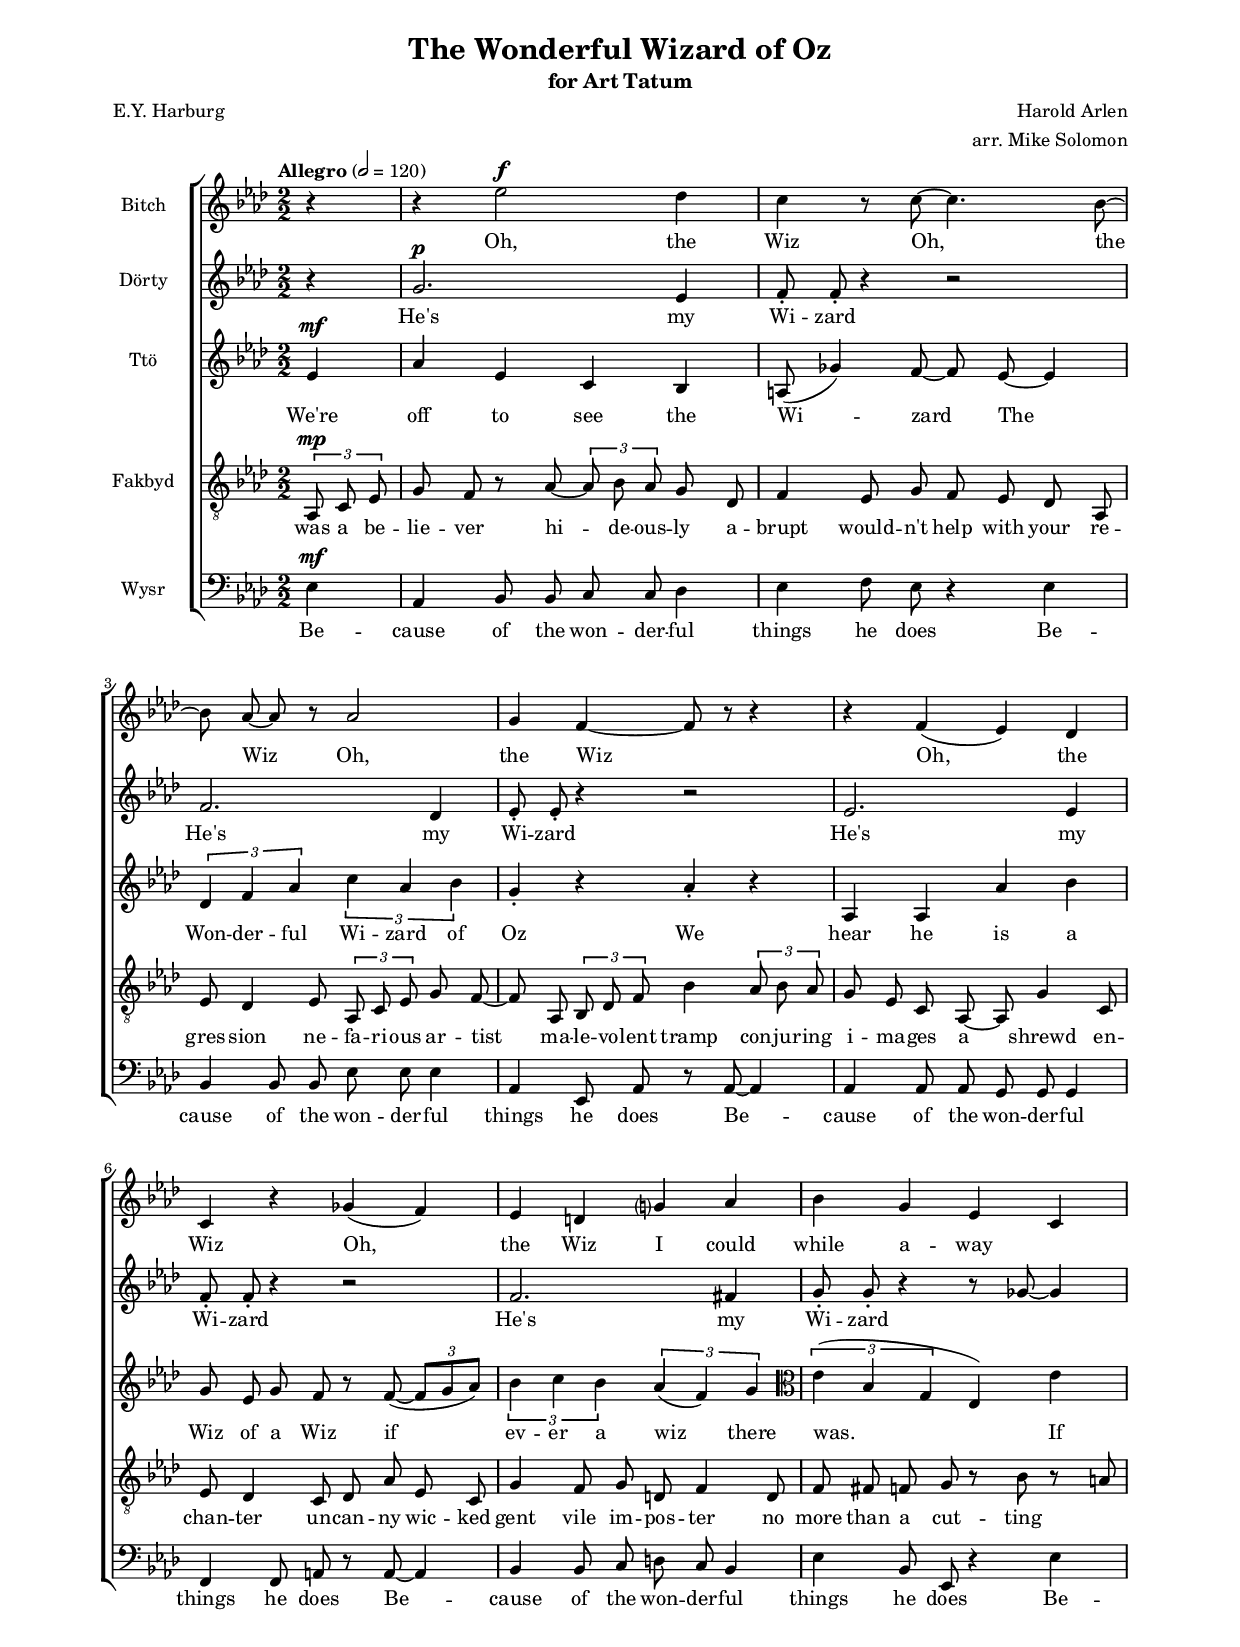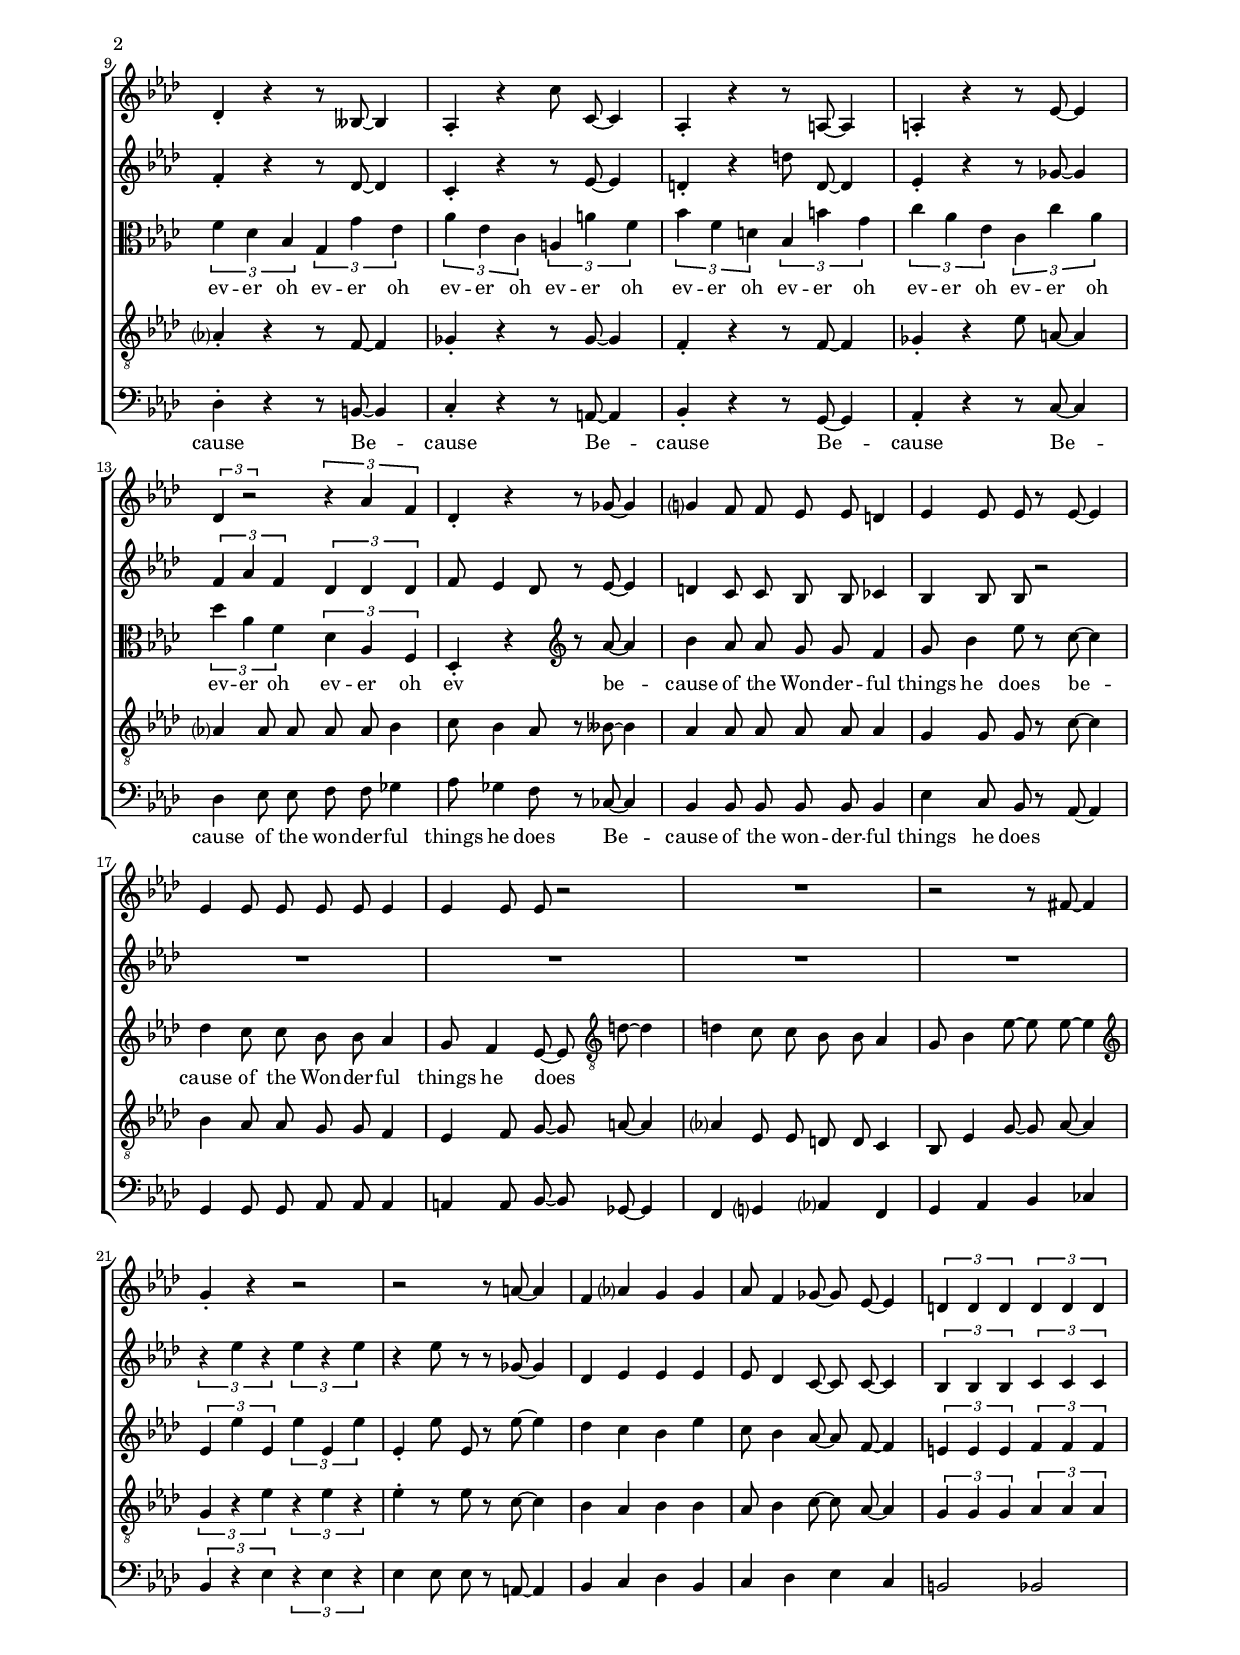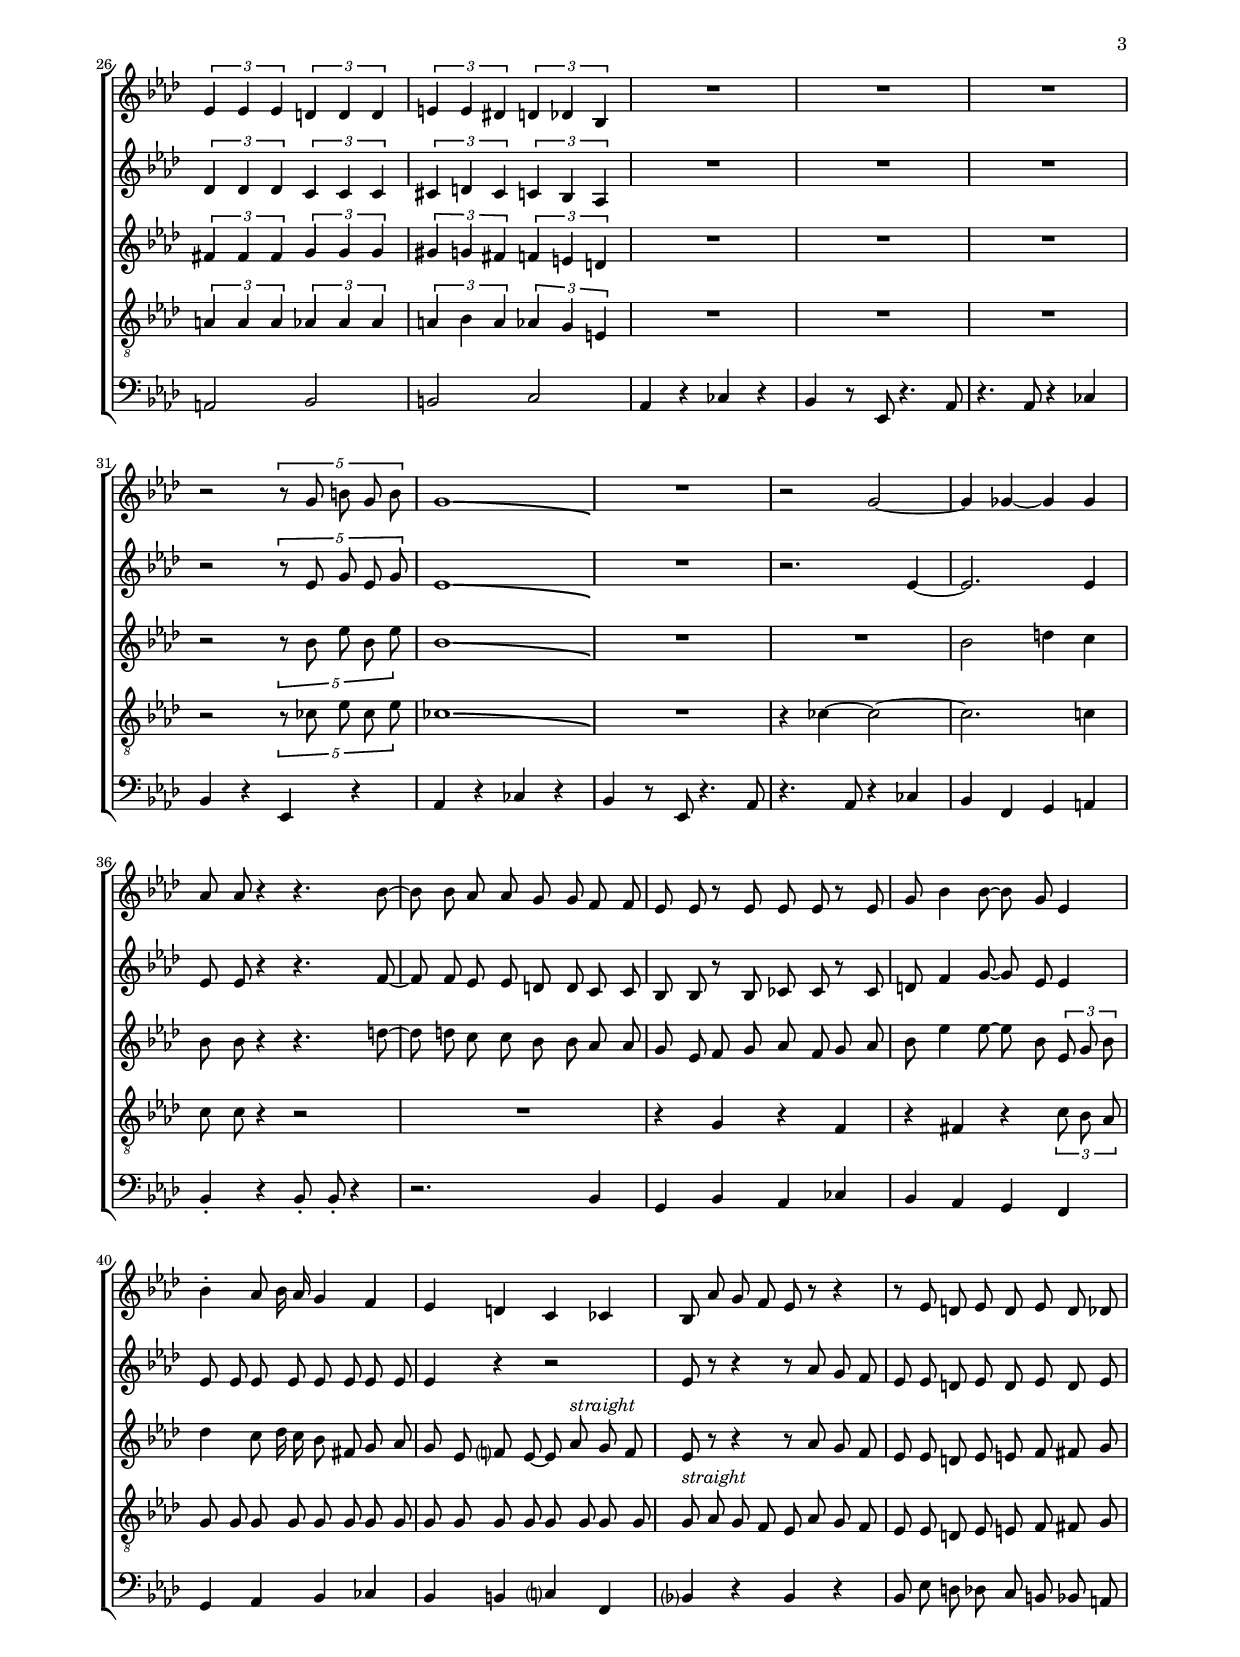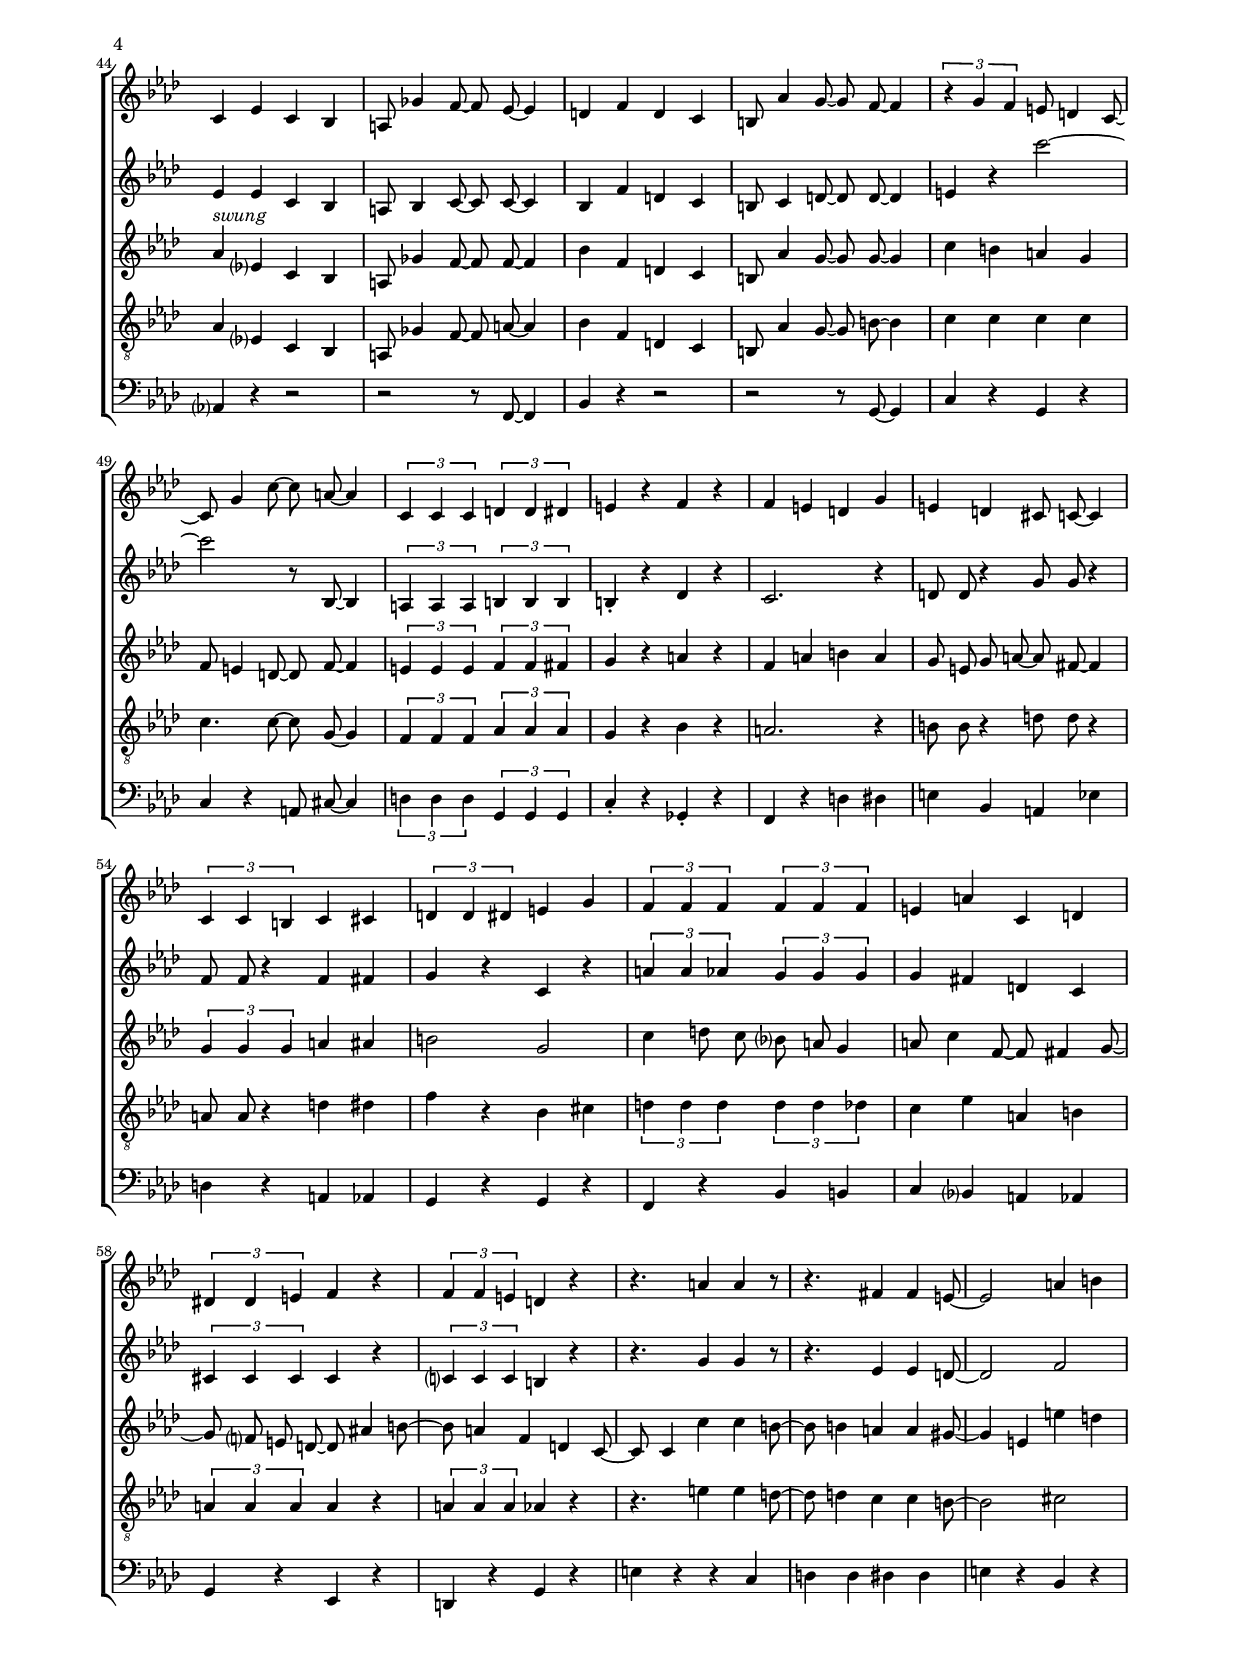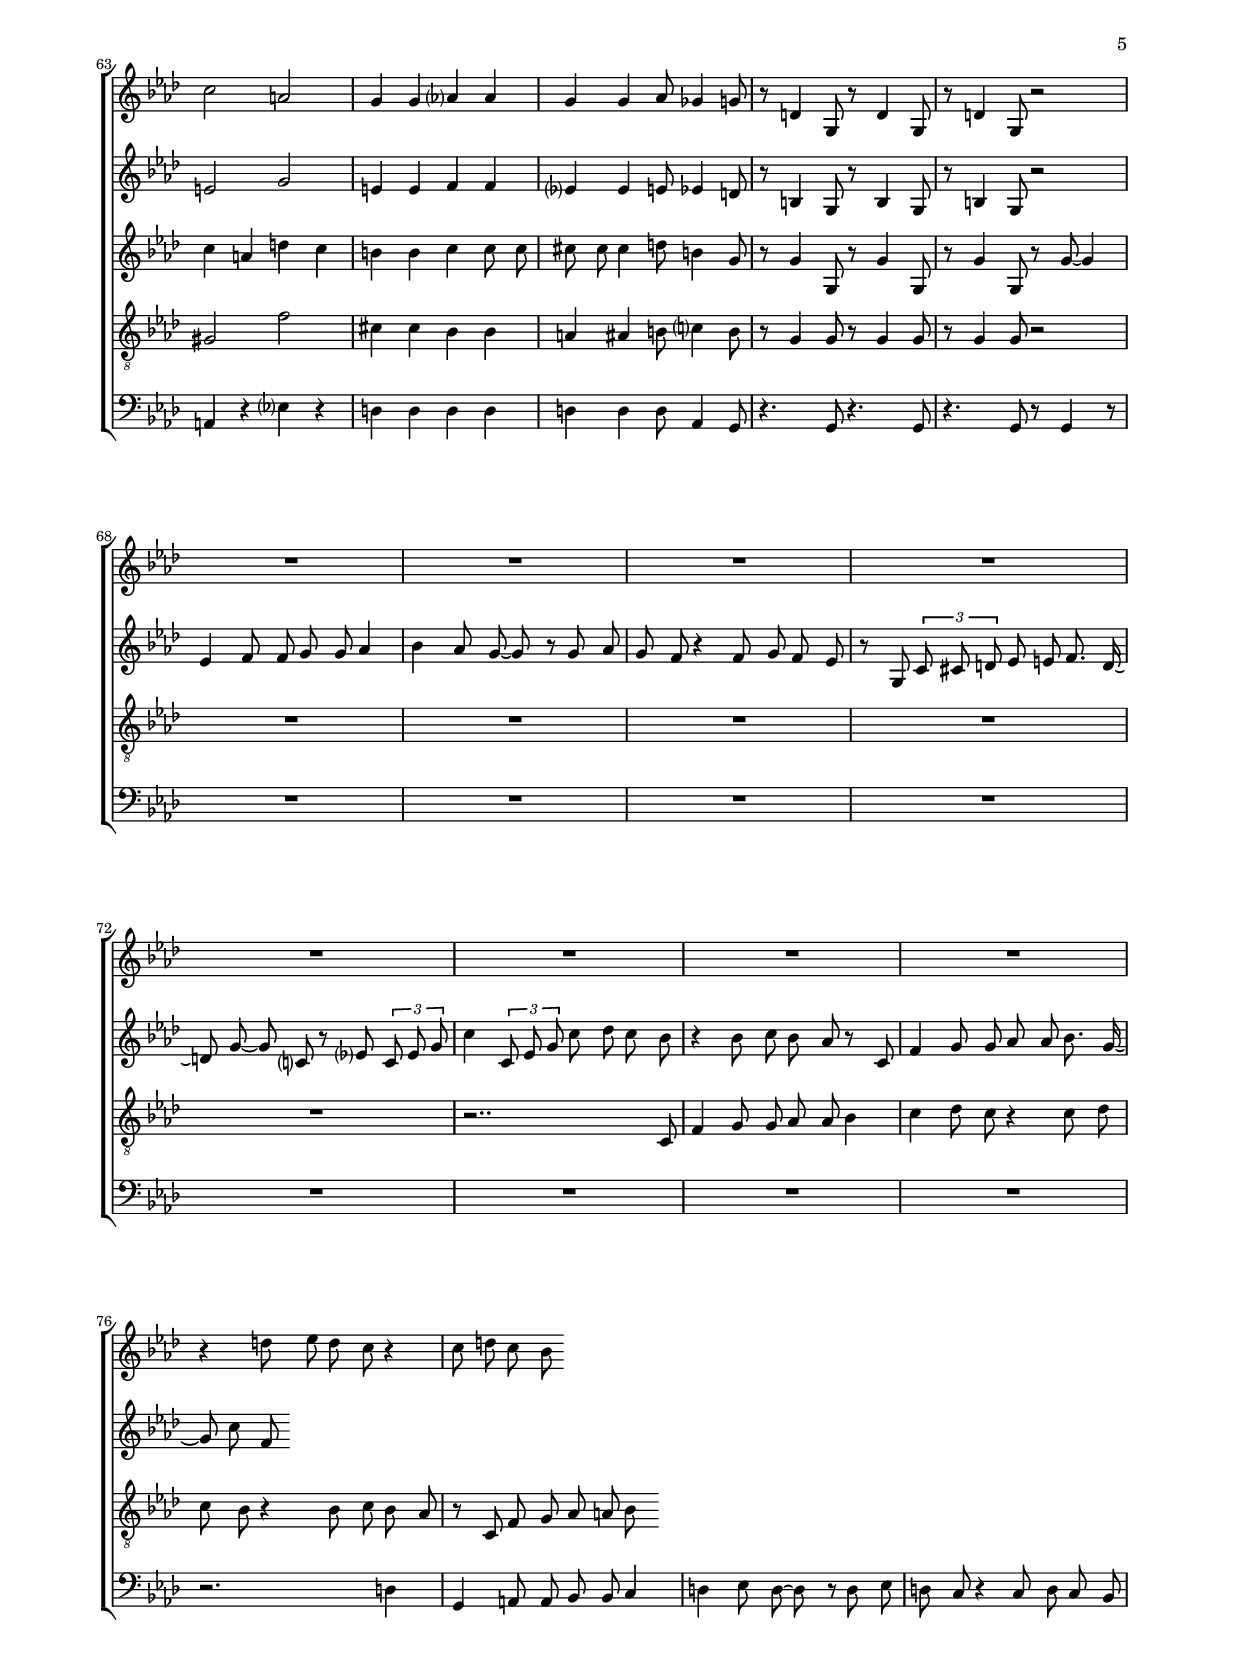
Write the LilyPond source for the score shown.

\version "2.17.0"
\include "defs-devel.ly"
\paper {
  footnote-separator-markup = \markup { \column { " "\override #`(span-factor . 1/5) { \draw-hline } }}
  footnote-padding = 5\mm
  top-system-spacing = #'((basic-distance . 1) (minimum-distance . 0) (padding . 1) (stretchability . 40))
  bottom-system-spacing = #'((basic-distance . 1) (minimum-distance . 0) (padding . 1) (stretchability . 50))
  ragged-right = ##f
  left-margin = 0.75\in
  right-margin = 0.75\in
  top-margin = 0.5\in
  bottom-margin = 0.6\in
  ragged-last-bottom = ##f
  %max-systems-per-page = #2
}

%#(ly:set-option 'point-and-click #f)

% oh the wiz is 5 halves in the space of three { x4 oh2 the4 wiz4 }

straight = \markup \italic "straight"
swung = \markup \italic "swung"

MyRed = \Red
MyBlack = \Black
myred = \once \override NoteHead.color = #red
myblack = \revert NoteHead.color
%MyRed = \revert NoteHead.color
%MyBlack = \revert NoteHead.color
%myred = \revert NoteHead.color
%myblack = \revert NoteHead.color

\header {
  title = "The Wonderful Wizard of Oz" %(1)"
  subtitle = \markup { for Art Tatum }
  composer = "Harold Arlen"
  poet = "E.Y. Harburg"
  arranger = "arr. Mike Solomon"
}

nothing = {}

marks = {
  \time 2/2
  \tempo "Allegro" 2=120
  \partial 4
}

prefatoryMatter = {
  \key aes \major
  #(set-accidental-style 'modern-cautionary)
}

soprano = \relative c'' { \autoBeamOff
  \prefatoryMatter
  r4 |
  r4 ees2^\f des4 |
  c4 \lo r8 \sh c ~ \lod c4. \sh bes8 ~ |
  \lo bes \sh aes ~ \lo aes \sh r aes2 |
  g4 f ~ \lo f8 \sh r8 r4 |
  r4 f ( ees ) des4 |
  c4 r4 ges' ( f ) |
  ees4 d4 g4 aes |
  bes g ees c |
  des-. r \lo r8 \sh beses ~ beses4 |
  aes-. r \lo c'8 \sh c,8 ~  c4 |
  aes-. r \lo r8 \sh a8 ~  a4 |
  a4-. r \lo r8 \sh ees'8 ~  ees4 |
  \times 2/3 { des4 r2 } \times 2/3 { r4 aes' f } |
  des4-. r \lo r8 \sh ges ~ ges4 |
  g4 \lo f8 \sh f8 \lo ees8 \sh ees d4 |
  ees4 \lo ees8 \sh ees8 \lo r \sh ees ~ ees4 |
  ees4 \lo ees8 \sh ees \lo ees \sh ees ees4 |
  ees4 \lo ees8 \sh ees r2 |
  R1 |
  r2 \lo r8 \sh fis ~ fis4 |
  g4-. r r2 |
  r2 \lo r8 \sh a8 ~ a4 |
  f4 aes g g |
  \lo aes8 f4 \sh ges8 ~ \lo ges8 \sh ees8 ~ ees4 |
  \times 2/3 { d4 d d } \times 2/3 { d d d } |
  \times 2/3 { ees4 ees ees } \times 2/3 { d d d } |
  \times 2/3 { e e dis } \times 2/3 { d des bes } |
  R1*3 |
  r2 \times 4/5 { r8 g' b g b } |
  g1-\bendAfter #-3 |
  R1 |
  r2 g ~ |
  g4 ges ~ ges ges4 |
  \lo aes8 \sh aes8 r4 \lod r4. \sh bes8 ~ |
  \lo bes \sh bes \lo aes \sh aes \lo g \sh g \lo f \sh f |
  \lo ees \sh ees \lo r \sh ees  \lo ees \sh ees \lo r \sh ees |
  \lo g bes4 \sh bes ~ \lo bes \sh g ees4 |
  bes'4-. aes8 bes16 aes g4 f |
  ees d c ces |
  bes8 aes' g f ees r r4 |
  r8 ees d ees d ees d des |
  c4 ees c bes |
  \lo a8 ges'4 \sh f8 ~ \lo f \sh ees ~ ees4 |
  d4 f d c |
  \lo b8 aes'4 \sh g8 ~ \lo g  \sh f ~ f4 |
  \times 2/3 { r4 g f } \lo e d4 \sh c ~ |
  \lo c g'4 \sh c ~ \lo c \sh a ~ a4 |
  \times 2/3 { c, c c } \times 2/3 { d d dis } |
  e4 r f r |
  f e d g |
  e d \lo cis8 \sh c8 ~ c4 |
  \times 2/3 { c c b } c cis |
  \times 2/3 { d d dis } e g |
  \times 2/3 { f4 f4 f } \times 2/3 { f f f } |
  e4 a c, d |
  \times 2/3 { dis dis e } f4 r |
  \times 2/3 { f f e } d r |
  \lod r4. a'4 a \sh r8 |
  \lod r4. fis4 fis \sh e8 ~ |
  e2 a4 b |
  c2 a |
  g4 g aes aes | %<cis e g b>
  g g \lo aes8 ges4 \sh g8 |
  \lo r8 d4 \sh g,8 \lo r8 d'4 \sh g,8 |
  \lo r8 d'4 \sh g,8 r2 |
  R1*8 |
  r4 \lo d''8 \sh ees \lo d \sh c r4 |
  \lo c8 \sh d \lo c \sh bes
}

sopranoWords = \lyricmode {
  \repeat unfold 5 { Oh, the Wiz }
  I could while a -- way
}

mezzo = \relative c'' { \autoBeamOff
  \prefatoryMatter
  r4 |
  g2.^\p ees4 |
  \lo f8-. \sh f8-. r4 r2 |
  f2. des4 |
  \lo ees8-. \sh ees8-. r4 r2 |
  ees2. ees4 |
  \lo f8-. \sh f8-. r4 r2 |
  f2. fis4 |
  \lo g8-. \sh g8-. r4 \lo r8 \sh ges ~ ges4 |
  f-. r \lo r8 \sh des ~ des4 |
  c4-. r \lo r8 \sh ees ~ ees4 |
  d4-. r \lo d'8 \sh d, ~ d4 |
  ees-. r \lo r8 \sh ges ~ ges4 |
  \times 2/3 { f4 aes f } \times 2/3 { des des des } |
  \lo f8 ees4 \sh des8 \lo r8 \sh ees ~ ees4 |
  d4 \lo c8 \sh c8 \lo bes8 \sh bes ces4 |
  bes4 \lo bes8 \sh bes8 r2 |
  R1 |
  R |
  R |
  R1 |
  \times 2/3 { r4 ees' r } \times 2/3 { ees r ees } |
  r4 \lo ees8 \sh r8 \lo r \sh ges,8 ~ ges4 |
  des4 ees ees ees |
  \lo ees8 des4 \sh c8 ~ \lo c \sh c8 ~ c4 |
  \times 2/3 { bes bes bes } \times 2/3 { c c c } |
  \times 2/3 { des des des } \times 2/3 { c c c } |
  \times 2/3 { cis d cis } \times 2/3 { c bes aes } |
  R1*3 |
  r2 \times 4/5 { r8 ees' g ees g } |
  ees1-\bendAfter #-3 |
  R1 |
  r2. ees4 ~ |
  ees2. ees4 |
  \lo ees8 \sh ees8 r4 \lod r4. \sh f8 ~ |
  \lo f8 \sh f \lo ees \sh ees \lo d \sh d \lo c \sh c |
  \lo bes8 \sh bes \lo r \sh bes \lo ces \sh ces \lo r \sh ces |
  \lo d f4 \sh g ~ \lo g \sh ees ees4 |
  \lo ees8 \sh ees \lo ees \sh ees \lo ees \sh ees \lo ees \sh ees |
  ees4 r r2 |
  ees8 r r4 r8 aes g f |
  ees ees d ees d ees d ees |
  ees4 ees c bes |
  \lo a8 bes4 \sh  c8 ~ \lo c \sh c ~ c4 |
  bes4 f' d c |
  \lo b8 c4 \sh d8 ~ \lo d  \sh d ~ d4 |
  e4 r c''2 ~ |
  c2 \lo r8 \sh bes,,8 ~ bes4 |
  \times 2/3 { a4 a a } \times 2/3 { b b b } |
  b4-. r des r |
  c2. r4 |
  \lo d8 \sh d8 r4 \lo g8 \sh g8 r4 |
  \lo f8 \sh f8 r4 f fis |
  g r c, r |
  \times 2/3 { a'4 a aes } \times 2/3 { g g g } |
  g4 fis d c |
  \times 2/3 { cis4 cis cis } cis r |
  \times 2/3 { c c c } b r |
  \lod r4. g'4 g \sh r8 |
  \lod r4. ees4 ees4 \sh d8 ~ |
  d2 f |
  e g |
  e4 e f f |
  ees ees \lo e8 ees4 \sh d8 |
  \lo r8 b4 \sh g8 \lo r8 b4 \sh g8 
  \lo r8 b4 \sh g8 r2 |
}

mezzoWords = \lyricmode {
  \repeat unfold 4 { He's my Wi -- zard }
}

alto = \relative c' { \autoBeamOff
  \prefatoryMatter
  %\clef alto 
  ees4^\mf |
  aes4 ees c bes |
  \lo a8 ( ges'4 ) \sh f8 ~ \lo f \sh ees ~ ees4 |
  \times 2/3 { des f aes } \times 2/3 { c aes bes } |
  g-. r aes-. r |
  aes, aes aes' bes |
  \lo g8 \sh ees \lo g \sh f \lo r8 \sh f ~ ( \times 2/3 { f [ g aes ) ] } |
  \times 2/3 { bes4 c bes } \times 2/3 { aes ( f ) g } |
  \clef alto
  \times 2/3 { ees ( bes g } ees ) ees' |
  \times 2/3 { f des bes } \times 2/3 { g g' ees } |
  \times 2/3 { aes ees c } \times 2/3 { a a' f } |
  \times 2/3 { bes f d } \times 2/3 { bes b' g } |
  \times 2/3 { c aes ees } \times 2/3 { c c' aes } |
  \times 2/3 { des aes f } \times 2/3 { des aes f } |
  des-. r \clef treble \lo r8 \sh aes''8 ~ aes4 |
  bes4 \lo aes8 \sh aes g g f4 |
  \lo g8 bes4 \sh ees8  \lo r \sh c ~ c4 |
  des4 \lo c8 \sh c \lo bes \sh bes aes4 |
  \lo g8 f4 \sh ees8 ~ \lo ees8 \clef "treble_8" \sh d ~ d4 |
  d4 \lo c8 \sh c \lo bes \sh bes aes4
  \lo g8 bes4 \sh ees8 ~ \lo ees8 \sh ees ~ ees4 |
  \clef "treble"
  \times 2/3 { ees4 ees' ees, } \times 2/3 { ees' ees, ees' } |
  ees,4-.\lo ees'8 \sh ees,8 \lo r \sh ees'8 ~ ees4 |
  des4 c bes ees |
  \lo c8 bes4 \sh aes8 ~ \lo aes8 \sh f8 ~ f4 |
  \times 2/3 { e4 e e } \times 2/3 { f f f } |
  \times 2/3 { fis fis fis } \times 2/3 { g g g } |
  \times 2/3 { gis g fis } \times 2/3 { f e d } | 
  R1*3 |
    r2 \times 4/5 { r8 bes' ees bes ees } |
  bes1-\bendAfter #-3 |
  R1 |
  R1 |
  bes2 d4 c |
  \lo bes8 \sh bes r4 \lod r4. \sh d8 ~ |
  \lo d8 \sh d \lo c \sh c \lo bes \sh bes \lo aes \sh aes |
  \lo g \sh ees \lo f \sh g \lo aes \sh f \lo g \sh aes |
  \lo bes ees4 \sh ees8 ~ \lo ees \sh bes \times 2/3 { ees, g bes } |
  des4 c8 des16 c \lo bes8 \sh fis \lo g \sh aes |
  \lo g \sh ees \lo f \sh ees ~ ees aes^\straight g f |
  ees r r4 r8 aes g f |
  ees ees d ees e f fis g |
  aes4^\swung ees c bes |
  \lo a8 ges'4 \sh  f8 ~ \lo f \sh f ~ f4 |
  bes4 f d c |
  \lo b8 aes'4 \sh g8 ~ \lo g  \sh g ~ g4 |
  c4 b a g |
  \lo f8 e4 \sh d8 ~ \lo d \sh f ~ f4 |
  \times 2/3 { e e e } \times 2/3 { f f fis } |
  g4 r a r |
  f a b a |
  \lo g8 \sh e \lo g8 \sh a ~ \lo a \sh fis ~ fis4 |
  \times 2/3 { g g g } a ais |
  b2 g |
  c4 \lo d8 \sh c \lo bes \sh a g4 |
  \lo a8 c4 \sh f,8 ~ \lo f fis4 \sh g ~ |
  \lo g \sh f \lo e \sh d ~ \lo d ais'4 \sh b ~ |
  \lo b8 a4 f d \sh c ~ |
  \lo c c4 c' c \sh b8 ~ |
  \lo b b4 a a \sh gis8 ~ |
  gis4 e e' d |
  c a d c |
  b4 b c \lo c8 \sh c |
  \lo cis \sh cis cis4 \lo d8 b4 \sh g |
  \lo r8 g4 \sh g,8 \lo r g'4 \sh g,8 |
  \lo r8 g'4 \sh g,8 \lo r \sh g' ~ g4 |
  ees4 \lo f8 \sh f \lo g \sh g aes4 |
  bes4 \lo aes8 \sh g ~ \lo g \sh r \lo g \sh aes |
  \lo g \sh f r4 \lo f8 \sh g \lo f \sh ees8 |
  \lo r \sh g, \times 2/3 { c cis d } \lo ees \sh e f8. d16 ~ |
  d8 g ~ \lo g8 \sh c,8 r8 ees \times 2/3 { c ees g } |
  c4 \times 2/3 { c,8 ees g } \lo c \sh des \lo c \sh bes |
  r4 \lo bes8 \sh c \lo bes \sh aes \lo r \sh c, |
  f4 \lo g \sh g \lo aes \sh aes bes8. g16 ~|
  g8 c f,
  
}

altoWords = \lyricmode {
  We're off to see the Wi -- zard
  The Won -- der -- ful Wi -- zard of Oz
  We hear he is a Wiz of a Wiz if ev -- er a wiz there was.
  If ev -- er oh ev -- er oh ev -- er oh ev -- er oh ev -- er oh ev -- er oh ev -- er oh ev -- er oh ev -- er oh
  ev -- er oh ev
  be -- cause of the Won -- der -- ful things he does
  be -- cause of the Won -- der -- ful things he does
}

tenor = \relative c {
  \autoBeamOff
  \prefatoryMatter
  \clef "treble_8"
  \times 2/3 { aes8^\mp c ees } |
  \lo g8 \sh f \lo r \sh aes ~ \times 2/3 { aes bes aes } \lo g \sh des |
  f4 \lo ees8 \sh g \lo f \sh ees \lo des \sh aes |
  \lo ees' des4 \sh ees8 \times 2/3 { aes,8 c ees } \lo g \sh f ~ |
  \lo f \sh aes, \times 2/3 { bes des f } bes4 \times 2/3 { aes8 bes aes } |
  \lo g \sh ees \lo c \sh aes ~ \lo aes g'4 \sh c,8 |
  \lo ees8 des4 \sh c8 \lo des \sh aes' \lo ees \sh c |
  g'4 \lo f8 \sh g \lo d f4 \sh d8 |
  \lo f \sh fis \lo f \sh g \lo r \sh bes \lo r \sh a |
  aes4-. r \lo r8 \sh f ~ f4 |
  ges4-. r \lo r8 \sh ges ~ ges4 |
  f-. r \lo r8 \sh f ~ f4 |
  ges-. r \lo ees'8 \sh a, ~ a4 |
  aes4 \lo aes8 \sh aes8 \lo aes8 \sh aes8 bes4 |
  \lo c8 bes4 \sh aes8 \lo r8 \sh beses ~ beses4 |
  aes4 \lo aes8 \sh aes \lo aes \sh aes aes4 |
  g4 \lo g8 \sh g8 \lo r \sh c ~ c4 |
  bes4 \lo aes8 \sh aes \lo g \sh g f4 |
  ees4 \lo f8 \sh g ~ \lo g \sh a ~ a4 |
  aes4 \lo ees8 \sh ees8 \lo d \sh d c4 |
  \lo bes8 ees4 \sh g8 ~ \lo g \sh aes ~ aes4 |
  \times 2/3 { g4 r ees' } \times 2/3 { r ees r } |
  ees4-. \lo r8 \sh ees8 \lo r \sh c ~ c4 |
  bes4 aes bes bes |
  \lo aes8 bes4 \sh c8 ~ \lo c8 \sh aes8 ~ aes4 |
  \times 2/3 { g g g } \times 2/3 { aes aes aes } |
  \times 2/3 { a a a } \times 2/3 { aes aes aes } |
  \times 2/3 { a bes a } \times 2/3 { aes g e } |
  R1*3 |
  r2 \times 4/5 { r8 ces' ees ces ees } |
  ces1-\bendAfter #-3 |
  R1 |
  r4 ces ~ ces2 ~ |
  ces2. c4 |
  \lo c8 \sh c8 r4 r2 |
  R1 |
  r4 g r f |
  r4 fis r \times 2/3 { c'8 bes aes } |
  \lo g8 \sh g \lo g \sh g \lo g \sh g \lo g \sh g |
    \lo g8 \sh g \lo g \sh g \lo g \sh g \lo g \sh g |
  g8^\straight aes g f ees aes g f |
  ees ees d ees e f fis g |
  aes4 ees c bes |
   \lo a8 ges'4 \sh f8 ~ \lo f \sh a ~ a4 |
   bes4 f d c |
  \lo b8 aes'4 \sh g8 ~ \lo g  \sh b ~ b4 |
  c4 c4 c c |
  \lod c4. \sh c8 ~ \lo c8 \sh g ~ g4 |
  \times 2/3 { f4 f f } \times 2/3 { aes4 aes aes } |
  g4 r bes r |
  a2. r4 |
  \lo b8 \sh b r4 \lo d \sh d r4 |
  \lo a8 \sh a r4 d dis |
  f4 r bes, cis4 |
  \times 2/3 { d d d } \times 2/3 { d d des }
  c4 ees a, b |
  \times 2/3 { a a a } a r |
  \times 2/3 { a a a } aes r |
  \lod r4. e'4 e \sh d8 ~ |
  \lo d d4 c c \sh b8 ~ |
  b2 cis |
  gis f' |
  cis4 cis bes bes |
  a ais \lo b8 c4 \sh b8 |
  \lo r8 g4 \sh g8 \lo r8 g4 \sh g8 
  \lo r8 g4 \sh g8 r2 |
  R1*5 |
  \lodd r2.. \sh c,8 |
  f4 \lo g8 \sh g \lo aes \sh aes bes4 |
  c4 \lo des8 \sh c r4 \lo c8 \sh des |
  \lo c \sh bes r4 \lo bes \sh c \lo bes \sh aes |
  \lo r \sh c, \lo f \sh g \lo aes \sh a \lo bes
}

tenorWords = \lyricmode {
  was a be -- lie -- ver
  hi -- de -- ous -- ly a -- brupt
  would -- n't help with your re -- gres -- sion
  ne -- fa -- ri -- ous ar -- tist
  ma -- le -- vo -- lent tramp
  con -- ju -- ring i -- ma -- ges
  a shrewd en -- chan -- ter
  un -- can -- ny wic -- ked gent vile im -- pos -- ter
  no more than a cut -- ting
}

bass = \relative c { \autoBeamOff
  \prefatoryMatter
  \clef bass
  ees4^\mf |
  aes,4 \lo bes8 \sh bes \lo c \sh c des4 |
  ees \lo f \sh ees r4 ees |
  bes4 \lo bes8 \sh bes \lo ees \sh ees ees4 |
  aes, \lo ees \sh aes \lo r8 \sh aes8 ~ aes4 |
  aes4 \lo aes8 \sh aes \lo g \sh g g4 |
  f4 \lo f8 \sh a \lo r \sh a ~ a4 |
  bes4 \lo bes8 \sh c \lo d \sh c bes4 |
  ees4 \lo bes8 \sh ees, r4 ees' |
  des4-. r \lo r8 \sh b ~ b4 |
  c4-. r \lo r8 \sh a ~ a4 |
  bes4-. r \lo r8 \sh g ~ g4 |
  aes4-. r \lo r8 \sh c ~ c4 |
  des4 \lo ees8 \sh ees \lo f \sh f ges4 |
  \lo aes8 ges4 \sh f8 \lo r \sh ces ~ ces4 |
  bes4 \lo bes8 \sh bes \lo bes \sh bes bes4 |
  ees4 \lo c8 \sh bes \lo r \sh aes ~ aes4 |
  g4 \lo g8 \sh g \lo aes \sh aes aes4 |
  a4 \lo a8 \sh bes ~ \lo bes8 \sh ges ~ ges4 |
  f g aes f |
  g aes bes ces |
  \times 2/3 { bes4 r ees } \times 2/3 { r ees r } |
  ees4 \lo ees8 \sh ees \lo r8 \sh a, ~ a4 |
  bes4 c des bes |
  c des ees c |
  b2 bes |
  a bes |
  b c |
  aes4 r ces r |
  bes4 \lo r8 \sh ees,8 \lod r4. \sh aes8 |
  \lod r4. \sh aes r4 ces |
  bes4 r ees, r |
  aes4 r ces r |
  bes4 \lo r8 \sh ees,8 \lod r4. \sh aes8 |
   \lod r4. \sh aes r4 ces |
   bes f g a |
   bes4-. r \lo bes8-. \sh bes-. r4 |
   r2. bes4 |
   g bes aes ces |
   bes aes g f |
   g aes bes ces |
   bes b c f, |
   bes r bes r |
   bes8 ees d des c b bes a |
   aes4 r r2 |
   r2 \lo r8 \sh f ~ f4 |
   bes4 r r2 |
   r2 \lo r8 \sh g ~ g4 |
   c r g r |
   c r \lo a8 \sh cis ~ cis4 |
   \times 2/3 { d d d } \times 2/3 { g, g g } |
   c4-. r ges-. r | %<ges bes' des f a>
   f4 r d' dis |
   e bes a ees' |
   d4 r a aes |
   g4 r g r |
   f r bes b |
   c bes a aes |
   g r ees r |
   d r g r |
   e' r r c |
   d d dis dis |
   e r bes r |
   a r ees' r |
   d d d d |
   d d \lo d8 aes4 \sh g8 |
   \lod r4. \sh g8  \lod r4. \sh g8  |
    \lod r4. \sh g8  \lo r g4 \sh r8 |
    R1*8 |
    r2. d'4 |
    g, \lo a8 \sh a \lo bes \sh bes c4 |
    d4 \lo ees \sh d ~ \lo d \sh r \lo d \sh ees |
    \lo d \sh c r4 \lo c \sh d \lo c \sh bes |
}

bassWords = \lyricmode {
  \repeat unfold 4 { Be -- cause of the won -- der -- ful things he does }
  \repeat unfold 4 { Be -- cause }
  Be -- cause of the won -- der -- ful things he does
  Be -- cause of the won -- der -- ful things he does
}

%%% SCORE
#(set-global-staff-size 16)

\score {
  \new ChoirStaff <<
    \new Staff \with { instrumentName = \bitchName %shortInstrumentName = #"M."
} <<
      \new Voice = "soprano" { << { \numericTimeSignature
        \soprano
      } {
        \marks
      } {
        \nothing
      }>> }
      \new Lyrics \lyricsto "soprano" {
        \sopranoWords
      }
    >>
    \new Staff \with { instrumentName = \dortyName %shortInstrumentName = #"E."
} <<
      \new Voice = "mezzo" { << { \numericTimeSignature
        \mezzo
      } {
        \nothing
      } >> }
      \new Lyrics \lyricsto "mezzo" {
        \mezzoWords
      }
    >>
    \new Staff \with { instrumentName = \ttoName %shortInstrumentName = #"Mk."
} <<
      \new Voice = "alto" { << { \numericTimeSignature
        \alto
      } {
        \nothing
      } >> }
      \new Lyrics \lyricsto "alto" {
        \altoWords
      }
    >>
    \new Staff \with { instrumentName = \fakbydName %shortInstrumentName = #"R."
} <<
      \new Voice = "tenor" { << { \numericTimeSignature
        \tenor
      } {
        \nothing
      } >> }
      \new Lyrics \lyricsto "tenor" {
        \tenorWords
      }
    >>
    \new Staff \with { instrumentName = \wysrName %shortInstrumentName = #"P." %\markup { \concat { E \super u . } }
} <<
      \new Voice = "bass" { << { \numericTimeSignature
        \bass
      } {
        \nothing
      } >> }
      \new Lyrics \lyricsto "bass" {
        \bassWords
      }
    >>
  >>
  \layout {
    \context {
      \Voice
      \override TextScript #'layer = #6
      \override NoteHead #'layer = #7
      \override Glissando #'breakable = ##t
      \override TupletNumber #'breakable = ##t
      \override TupletBracket #'breakable = ##t
      \remove "Forbid_line_break_engraver"
    }
    \context {
      \Staff
      \consists "Metronome_mark_engraver"
      \override TimeSignature #'style = #'numbered
      \override StaffSymbol #'layer = #4
      \override TimeSignature #'layer = #3
      \override TimeSignature #'whiteout = ##t
    }
    \context {
      \Lyrics
      %\override LyricText #'whiteout = ##t
      \override LyricText #'layer = #6
    }
    \context {
      \Score
      \remove "Metronome_mark_engraver"
      \override NonMusicalPaperColumn #'allow-loose-spacing = ##f
    }
  }
}

%{
%%% piano redux
#(set-global-staff-size 20)

\score {
  \new PianoStaff <<
    \new Staff <<
      \new Voice = "1" { \voiceOne << \soprano \marks >> }
      \new Voice = "2" { \voiceTwo \mezzo }
      \new Voice = "3" { \voiceThree \alto }
    >>
    \new Staff <<
      \new Voice = "4" { \voiceOne \tenor }
      \new Voice = "5" { \voiceTwo \bass }
    >>
  >>
  \layout {
    \context {
      \Voice
      \override TextScript #'layer = #6
      \override NoteHead #'layer = #7
      \override Glissando #'breakable = ##t
      \override TupletNumber #'breakable = ##t
      \override TupletBracket #'breakable = ##t
      \remove "Forbid_line_break_engraver"
    }
    \context {
      \Staff
      \consists "Metronome_mark_engraver"
      \override TimeSignature #'style = #'numbered
      \override StaffSymbol #'layer = #4
      \override TimeSignature #'layer = #3
      \override TimeSignature #'whiteout = ##t
    }
    \context {
      \Lyrics
      %\override LyricText #'whiteout = ##t
      \override LyricText #'layer = #6
    }
    \context {
      \Score
      \remove "Metronome_mark_engraver"
      \override NonMusicalPaperColumn #'allow-loose-spacing = ##f
    }
  }
}
%}
%%% MIDI

\score {
  \new ChoirStaff <<
    \new Staff \with { instrumentName = \bitchName %shortInstrumentName = #"M."
} <<
      \new Voice = "soprano" { << { \numericTimeSignature
        \soprano
      } {
        \marks
      } >> }
      \new Lyrics \lyricsto "soprano" {
        \sopranoWords
      }
    >>
    \new Staff \with { instrumentName = \dortyName %shortInstrumentName = #"E."
} <<
      \new Voice = "mezzo" { \numericTimeSignature
        \mezzo
      }
      \new Lyrics \lyricsto "mezzo" {
        \mezzoWords
      }
    >>
    \new Staff \with { instrumentName = \ttoName %shortInstrumentName = #"Mk."
} <<
      \new Voice = "alto" { \numericTimeSignature
        \alto
      }
      \new Lyrics \lyricsto "alto" {
        \altoWords
      }
    >>
    \new Staff \with { instrumentName = \fakbydName %shortInstrumentName = #"R."
} <<
      \new Voice = "tenor" { \numericTimeSignature
        \tenor
      }
      \new Lyrics \lyricsto "tenor" {
        \tenorWords
      }
    >>
    \new Staff \with { instrumentName = \wysrName %shortInstrumentName = #"P." %\markup { \concat { E \super u . } }
} <<
      \new Voice = "bass" { \numericTimeSignature
        \bass
      }
      \new Lyrics \lyricsto "bass" {
        \bassWords
      }
    >>
  >>
  \midi {}
}
